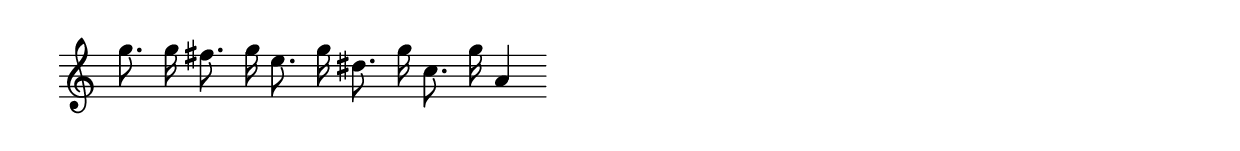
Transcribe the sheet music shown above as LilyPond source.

\version "2.4"
\paper{ linewidth=15\cm leftmargin=3\cm rightmargin=3\cm indent=0\mm }

% Figure 9

\score {
 \new Staff \with { \remove "Time_signature_engraver" }
 \relative c''' {
  \clef treble
  \set Score.timing = ##f
  g8. g16 fis8. g16 e8. g16 dis8. g16 c,8. g'16 a,4
 }
 \layout { raggedright = ##t }
 \midi { \tempo 4=88 }
}

